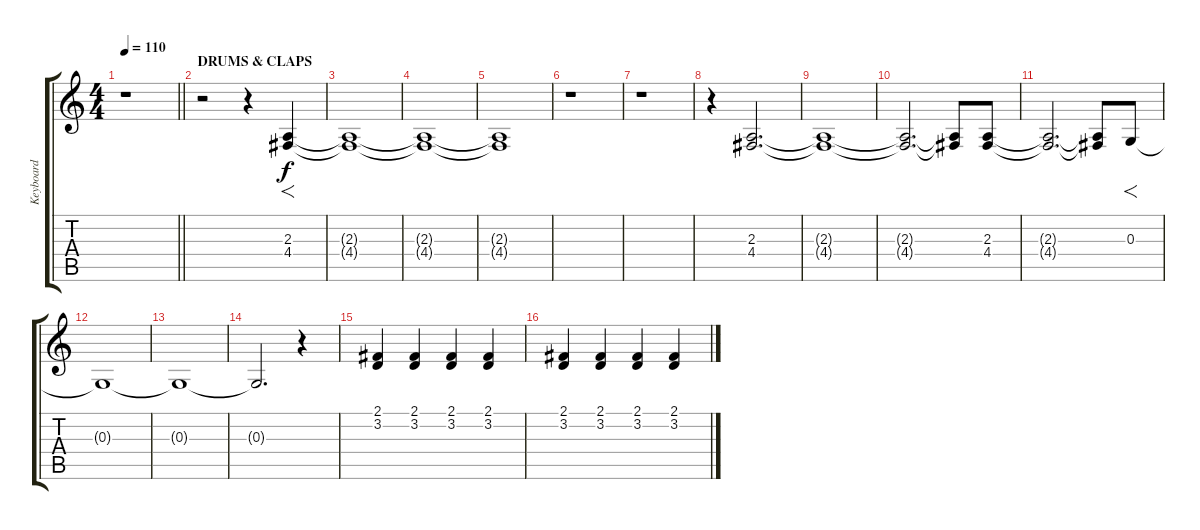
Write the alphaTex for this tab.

\track ("Keyboard" "Keyboard") {instrument pad8sweep}
\staff {score tabs}
\tuning (E4 B3 G3 D3 A2 E2) {hide}
\ts (4 4)
\tempo 110
\clef g2
\barLineRight lightlight
\ks c
r.1{dy f} |
\section ("" "DRUMS & CLAPS")
r.2 r.4 (2.3 4.4).4{f} |
(2.3{t} 4.4{t}).1 |
(2.3{t} 4.4{t}).1 |
(2.3{t} 4.4{t}).1 |
r.1 |
r.1 |
r.4 (2.3 4.4).2{d} |
(2.3{t} 4.4{t}).1 |
(2.3{t} 4.4{t}).2{d} (2.3{t} 4.4{t}).8 (2.3 4.4).8 |
(2.3{t} 4.4{t}).2{d} (2.3{t} 4.4{t}).8 0.3.8{f} |
0.3{t}.1 |
0.3{t}.1 |
0.3{t}.2{d} r.4 |
(2.1 3.2).4 (2.1 3.2).4 (2.1 3.2).4 (2.1 3.2).4 |
(2.1 3.2).4 (2.1 3.2).4 (2.1 3.2).4 (2.1 3.2).4
